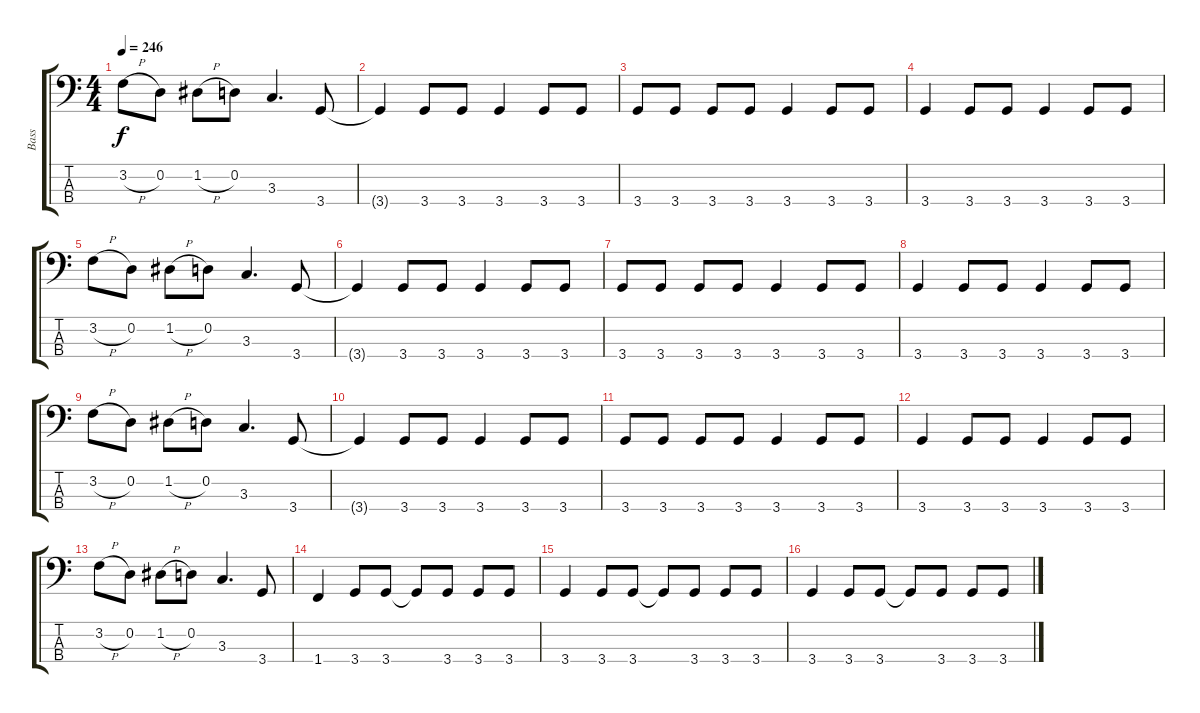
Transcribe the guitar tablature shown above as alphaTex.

\track ("Bass" "Bass") {instrument electricbassfinger}
\staff {score tabs}
\tuning (G2 D2 A1 E1) {hide}
\ts (4 4)
\tempo 246
\clef f4
\ks c
3.2{h}.8{dy f} 0.2.8 1.2{h}.8 0.2.8 3.3.4{d} 3.4.8 |
3.4{t}.4 3.4.8 3.4.8 3.4.4 3.4.8 3.4.8 |
3.4.8 3.4.8 3.4.8 3.4.8 3.4.4 3.4.8 3.4.8 |
3.4.4 3.4.8 3.4.8 3.4.4 3.4.8 3.4.8 |
3.2{h}.8 0.2.8 1.2{h}.8 0.2.8 3.3.4{d} 3.4.8 |
3.4{t}.4 3.4.8 3.4.8 3.4.4 3.4.8 3.4.8 |
3.4.8 3.4.8 3.4.8 3.4.8 3.4.4 3.4.8 3.4.8 |
3.4.4 3.4.8 3.4.8 3.4.4 3.4.8 3.4.8 |
3.2{h}.8 0.2.8 1.2{h}.8 0.2.8 3.3.4{d} 3.4.8 |
3.4{t}.4 3.4.8 3.4.8 3.4.4 3.4.8 3.4.8 |
3.4.8 3.4.8 3.4.8 3.4.8 3.4.4 3.4.8 3.4.8 |
3.4.4 3.4.8 3.4.8 3.4.4 3.4.8 3.4.8 |
3.2{h}.8 0.2.8 1.2{h}.8 0.2.8 3.3.4{d} 3.4.8 |
1.4.4 3.4.8 3.4.8 3.4{t}.8 3.4.8 3.4.8 3.4.8 |
3.4.4 3.4.8 3.4.8 3.4{t}.8 3.4.8 3.4.8 3.4.8 |
3.4.4 3.4.8 3.4.8 3.4{t}.8 3.4.8 3.4.8 3.4.8
